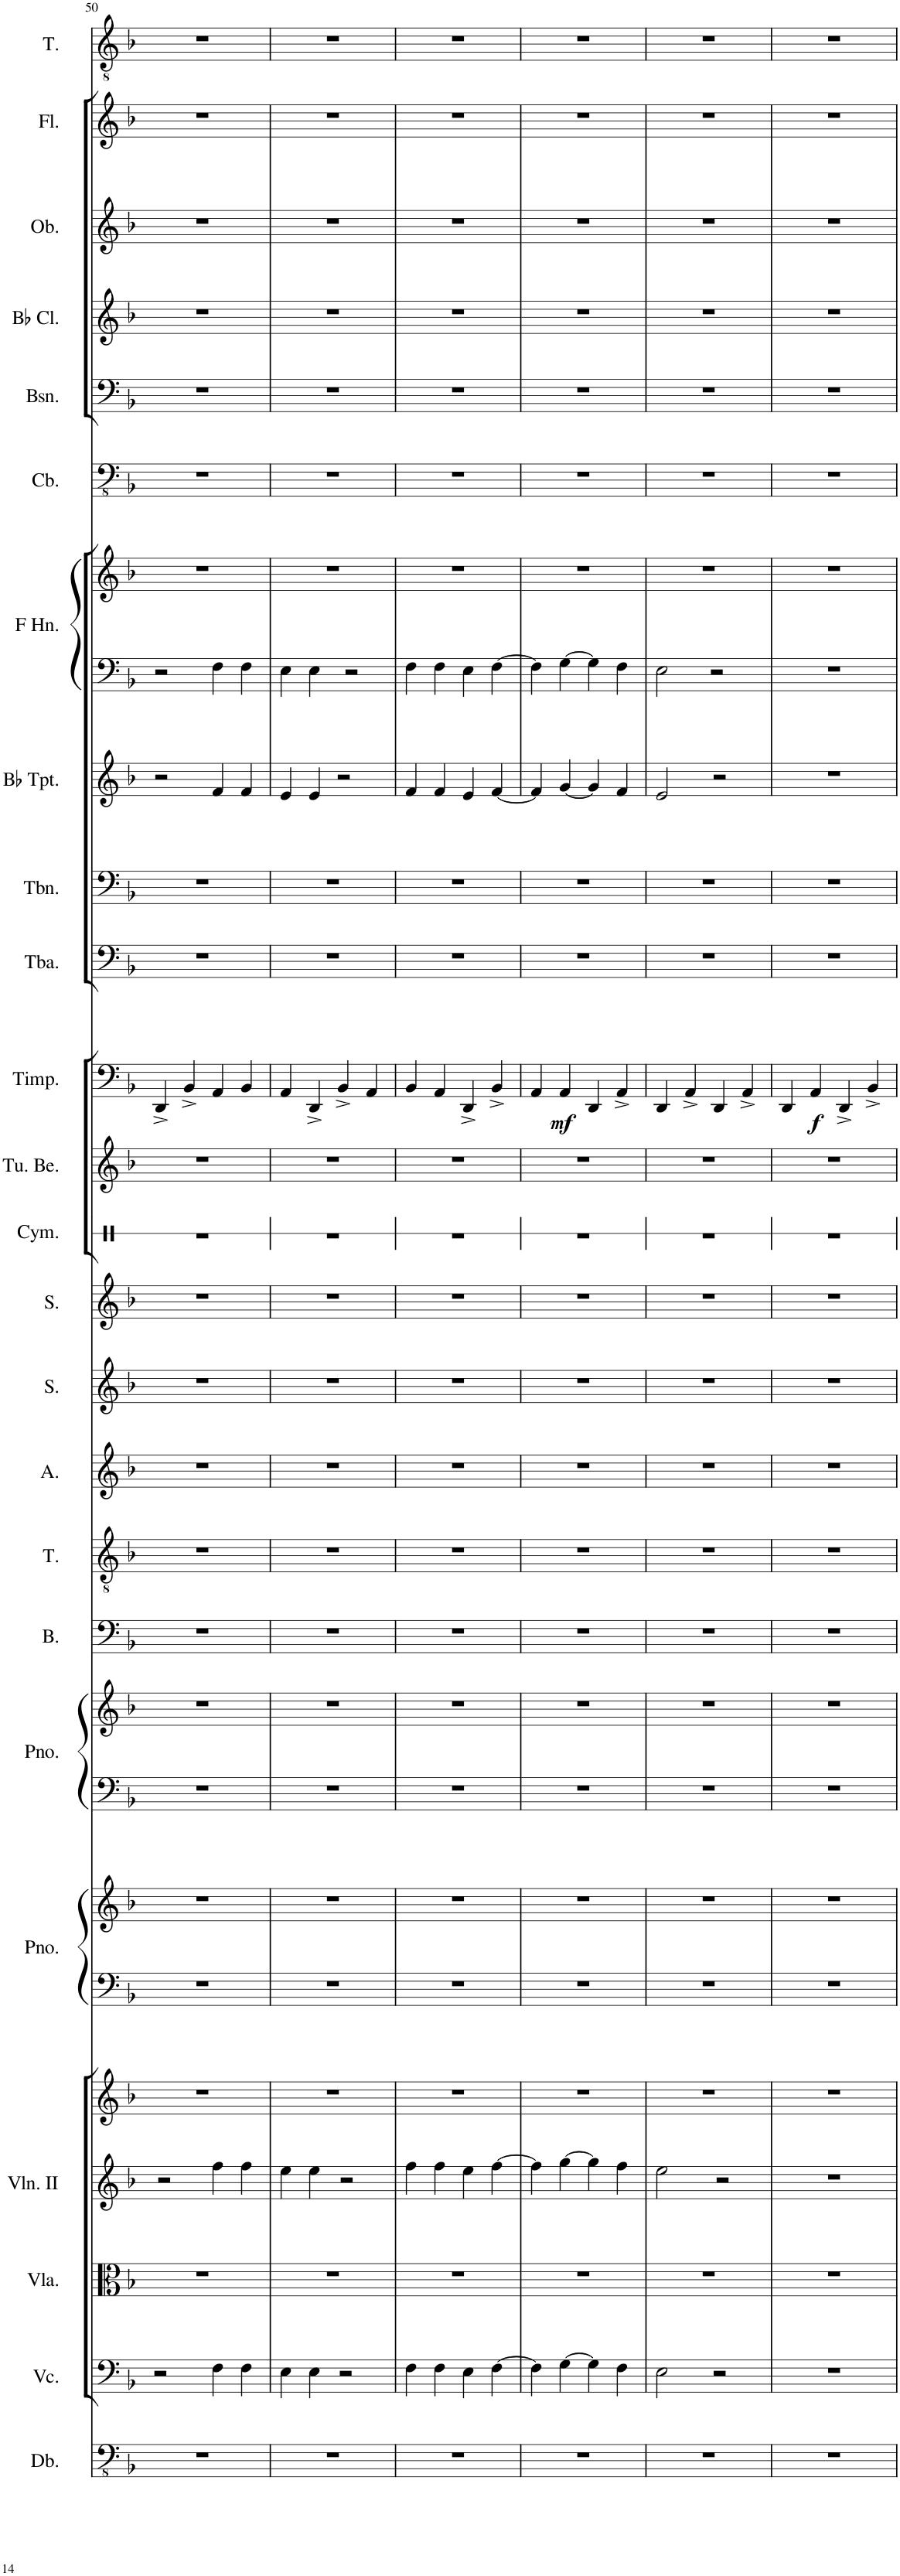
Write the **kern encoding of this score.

**kern	**kern	**kern	**kern	**kern	**kern	**kern	**kern	**kern	**kern	**kern	**kern	**kern	**kern	**kern	**kern	**kern	**dynam	**kern	**kern	**kern	**kern	**kern	**kern	**kern	**kern	**kern	**kern	**kern
*part25	*part24	*part23	*part22	*part21	*part20	*part20	*part19	*part19	*part18	*part17	*part16	*part15	*part14	*part13	*part12	*part11	*part11	*part10	*part9	*part8	*part7	*part7	*part6	*part5	*part4	*part3	*part2	*part1
*staff28	*staff27	*staff26	*staff25	*staff24	*staff23	*staff22	*staff21	*staff20	*staff19	*staff18	*staff17	*staff16	*staff15	*staff14	*staff13	*staff12	*staff12	*staff11	*staff10	*staff9	*staff8	*staff7	*staff6	*staff5	*staff4	*staff3	*staff2	*staff1
*I"Double Bass	*I"Violoncellos	*I"Violas	*I"Violins II	*I"Violins I	*I"Piano	*	*I"Piano	*	*I"Bass	*I"Tenor	*I"Alto	*I"Soprano	*I"Soprano	*I"Cymbal	*I"Tubular Bells	*I"Timpani	*	*I"Tuba	*I"Trombone	*I"Trumpets in Bb	*I"Horns in F	*	*I"Contrabasses	*I"Bassoons	*I"Clarinets in Bb	*I"Oboes	*I"Flutes	*I"Tenor
*I'Db.	*I'Vc.	*I'Vla.	*I'Vln. II	*	*I'Pno.	*	*I'Pno.	*	*I'B.	*I'T.	*I'A.	*I'S.	*I'S.	*I'Cym.	*I'Tu. Be.	*I'Timp.	*	*I'Tba.	*I'Tbn.	*	*	*	*I'Cb.	*I'Bsn.	*	*I'Ob.	*I'Fl.	*I'T.
!!LO:PB:g=z
*clefFv4	*clefF4	*clefC3	*clefG2	*clefG2	*clefF4	*clefG2	*clefF4	*clefG2	*clefF4	*clefGv2	*clefG2	*clefG2	*clefG2	*clefX	*clefG2	*clefF4	*	*clefF4	*clefF4	*clefG2	*clefF4	*clefG2	*clefFv4	*clefF4	*clefG2	*clefG2	*clefG2	*clefGv2
*ITrd7c12	*	*	*	*	*	*	*	*	*	*	*	*	*	*	*	*	*	*	*	*ITrd1c2	*ITrd4c7	*ITrd4c7	*ITrd7c12	*	*ITrd1c2	*	*	*
*k[b-]	*k[b-]	*k[b-]	*k[b-]	*k[b-]	*k[b-]	*k[b-]	*k[b-]	*k[b-]	*k[b-]	*k[b-]	*k[b-]	*k[b-]	*k[b-]	*k[]	*k[b-]	*k[b-]	*	*k[b-]	*k[b-]	*k[b-]	*k[b-]	*k[b-]	*k[b-]	*k[b-]	*k[b-]	*k[b-]	*k[b-]	*k[b-]
*M4/4	*M4/4	*M4/4	*M4/4	*M4/4	*M4/4	*M4/4	*M4/4	*M4/4	*M4/4	*M4/4	*M4/4	*M4/4	*M4/4	*M4/4	*M4/4	*M4/4	*	*M4/4	*M4/4	*M4/4	*M4/4	*M4/4	*M4/4	*M4/4	*M4/4	*M4/4	*M4/4	*M4/4
=50	=50	=50	=50	=50	=50	=50	=50	=50	=50	=50	=50	=50	=50	=50	=50	=50	=50	=50	=50	=50	=50	=50	=50	=50	=50	=50	=50	=50
1r	2r	1r	2r	1r	1r	1r	1r	1r	1r	1r	1r	1r	1r	1r	1r	4DD^/	.	1r	1r	2r	2r	1r	1r	1r	1r	1r	1r	1r
.	.	.	.	.	.	.	.	.	.	.	.	.	.	.	.	4BB-^/	.	.	.	.	.	.	.	.	.	.	.	.
.	4F\	.	4ff\	.	.	.	.	.	.	.	.	.	.	.	.	4AA/	.	.	.	4f/	4F\	.	.	.	.	.	.	.
.	4F\	.	4ff\	.	.	.	.	.	.	.	.	.	.	.	.	4BB-/	.	.	.	4f/	4F\	.	.	.	.	.	.	.
=51	=51	=51	=51	=51	=51	=51	=51	=51	=51	=51	=51	=51	=51	=51	=51	=51	=51	=51	=51	=51	=51	=51	=51	=51	=51	=51	=51	=51
1r	4E\	1r	4ee\	1r	1r	1r	1r	1r	1r	1r	1r	1r	1r	1r	1r	4AA/	.	1r	1r	4e/	4E\	1r	1r	1r	1r	1r	1r	1r
.	4E\	.	4ee\	.	.	.	.	.	.	.	.	.	.	.	.	4DD^/	.	.	.	4e/	4E\	.	.	.	.	.	.	.
.	2r	.	2r	.	.	.	.	.	.	.	.	.	.	.	.	4BB-^/	.	.	.	2r	2r	.	.	.	.	.	.	.
.	.	.	.	.	.	.	.	.	.	.	.	.	.	.	.	4AA/	.	.	.	.	.	.	.	.	.	.	.	.
=52	=52	=52	=52	=52	=52	=52	=52	=52	=52	=52	=52	=52	=52	=52	=52	=52	=52	=52	=52	=52	=52	=52	=52	=52	=52	=52	=52	=52
1r	4F\	1r	4ff\	1r	1r	1r	1r	1r	1r	1r	1r	1r	1r	1r	1r	4BB-/	.	1r	1r	4f/	4F\	1r	1r	1r	1r	1r	1r	1r
.	4F\	.	4ff\	.	.	.	.	.	.	.	.	.	.	.	.	4AA/	.	.	.	4f/	4F\	.	.	.	.	.	.	.
.	4E\	.	4ee\	.	.	.	.	.	.	.	.	.	.	.	.	4DD^/	.	.	.	4e/	4E\	.	.	.	.	.	.	.
.	[4F\	.	[4ff\	.	.	.	.	.	.	.	.	.	.	.	.	4BB-^/	.	.	.	[4f/	[4F\	.	.	.	.	.	.	.
=53	=53	=53	=53	=53	=53	=53	=53	=53	=53	=53	=53	=53	=53	=53	=53	=53	=53	=53	=53	=53	=53	=53	=53	=53	=53	=53	=53	=53
1r	4F\]	1r	4ff\]	1r	1r	1r	1r	1r	1r	1r	1r	1r	1r	1r	1r	4AA/	.	1r	1r	4f/]	4F\]	1r	1r	1r	1r	1r	1r	1r
!	!	!	!	!	!	!	!	!	!	!	!	!	!	!	!	!	!LO:DY:b	!	!	!	!	!	!	!	!	!	!	!
.	[4G\	.	[4gg\	.	.	.	.	.	.	.	.	.	.	.	.	4AA/	mf	.	.	[4g/	[4G\	.	.	.	.	.	.	.
.	4G\]	.	4gg\]	.	.	.	.	.	.	.	.	.	.	.	.	4DD/	.	.	.	4g/]	4G\]	.	.	.	.	.	.	.
.	4F\	.	4ff\	.	.	.	.	.	.	.	.	.	.	.	.	4AA^/	.	.	.	4f/	4F\	.	.	.	.	.	.	.
=54	=54	=54	=54	=54	=54	=54	=54	=54	=54	=54	=54	=54	=54	=54	=54	=54	=54	=54	=54	=54	=54	=54	=54	=54	=54	=54	=54	=54
1r	2E\	1r	2ee\	1r	1r	1r	1r	1r	1r	1r	1r	1r	1r	1r	1r	4DD/	.	1r	1r	2e/	2E\	1r	1r	1r	1r	1r	1r	1r
.	.	.	.	.	.	.	.	.	.	.	.	.	.	.	.	4AA^/	.	.	.	.	.	.	.	.	.	.	.	.
.	2r	.	2r	.	.	.	.	.	.	.	.	.	.	.	.	4DD/	.	.	.	2r	2r	.	.	.	.	.	.	.
.	.	.	.	.	.	.	.	.	.	.	.	.	.	.	.	4AA^/	.	.	.	.	.	.	.	.	.	.	.	.
=55	=55	=55	=55	=55	=55	=55	=55	=55	=55	=55	=55	=55	=55	=55	=55	=55	=55	=55	=55	=55	=55	=55	=55	=55	=55	=55	=55	=55
1r	1r	1r	1r	1r	1r	1r	1r	1r	1r	1r	1r	1r	1r	1r	1r	4DD/	.	1r	1r	1r	1r	1r	1r	1r	1r	1r	1r	1r
!	!	!	!	!	!	!	!	!	!	!	!	!	!	!	!	!	!LO:DY:b	!	!	!	!	!	!	!	!	!	!	!
.	.	.	.	.	.	.	.	.	.	.	.	.	.	.	.	4AA/	f	.	.	.	.	.	.	.	.	.	.	.
.	.	.	.	.	.	.	.	.	.	.	.	.	.	.	.	4DD^/	.	.	.	.	.	.	.	.	.	.	.	.
.	.	.	.	.	.	.	.	.	.	.	.	.	.	.	.	4BB-^/	.	.	.	.	.	.	.	.	.	.	.	.
=	=	=	=	=	=	=	=	=	=	=	=	=	=	=	=	=	=	=	=	=	=	=	=	=	=	=	=	=
*-	*-	*-	*-	*-	*-	*-	*-	*-	*-	*-	*-	*-	*-	*-	*-	*-	*-	*-	*-	*-	*-	*-	*-	*-	*-	*-	*-	*-
